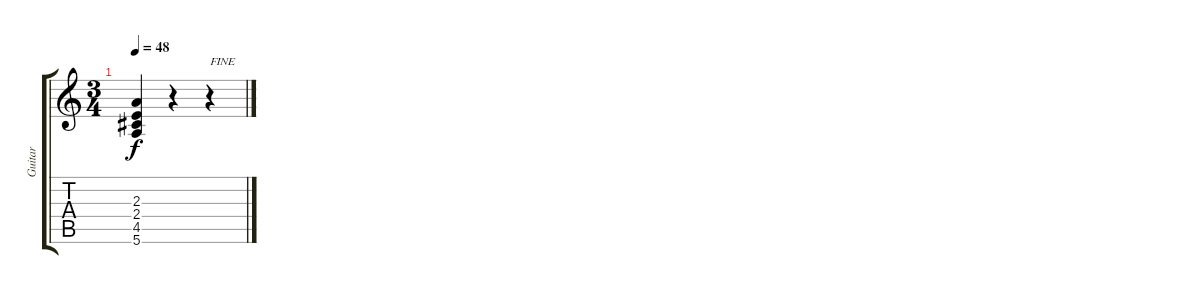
\track ("Guitar" "Guitar") {instrument acousticguitarnylon}
\staff {score tabs}
\tuning (E4 B3 G3 D3 A2 E2) {hide}
\ts (3 4)
\tempo 48
\clef g2
\ks c
(2.3 2.4 4.5 5.6).4{dy f} r.4 r.4{txt "FINE"}
